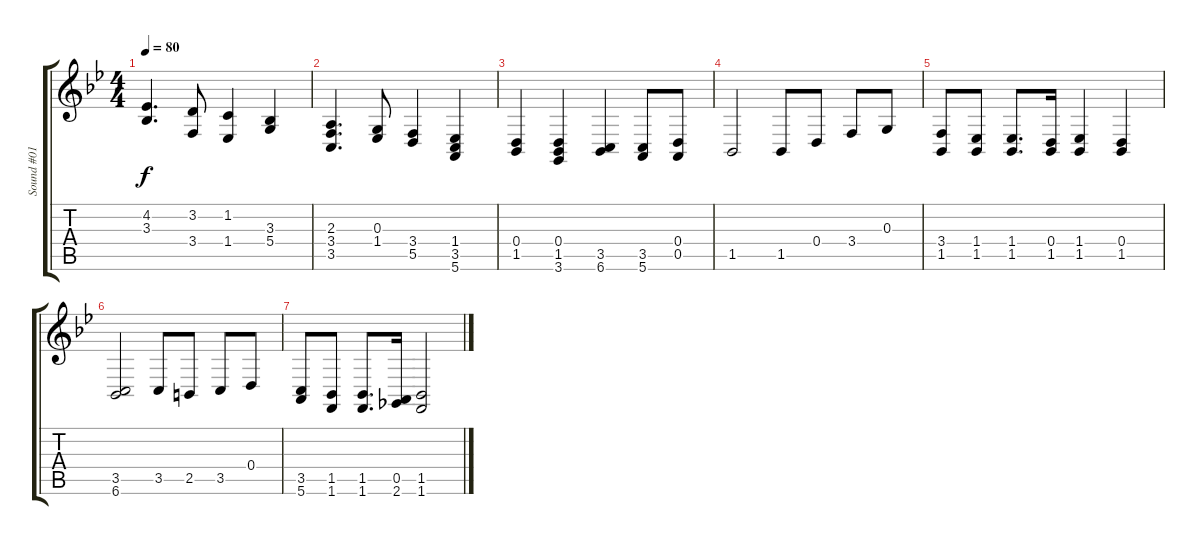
\track ("Sound #01" "Sound #01") {instrument fx7echoes}
\staff {score tabs}
\tuning (E4 B3 G3 D3 A2 E2) {hide}
\ts (4 4)
\tempo 80
\clef g2
\ks bb
(4.2 3.3).4{d dy f} (3.2 3.4).8 (1.2 1.4).4 (3.3 5.4).4 |
(2.3 3.4 3.5).4{d} (0.3 1.4).8 (3.4 5.5).4 (1.4 3.5 5.6).4 |
(0.4 1.5).4 (0.4 1.5 3.6).4 (3.5 6.6).4 (3.5 5.6).8 (0.4 0.5).8 |
1.5.2 1.5.8 0.4.8 3.4.8 0.3.8 |
(3.4 1.5).8 (1.4 1.5).8 (1.4 1.5).8{d} (0.4 1.5).16 (1.4 1.5).4 (0.4 1.5).4 |
(3.5 6.6).2 3.5.8 2.5.8 3.5.8 0.4.8 |
(3.5 5.6).8 (1.5 1.6).8 (1.5 1.6).8{d} (0.5 2.6).16 (1.5 1.6).2
